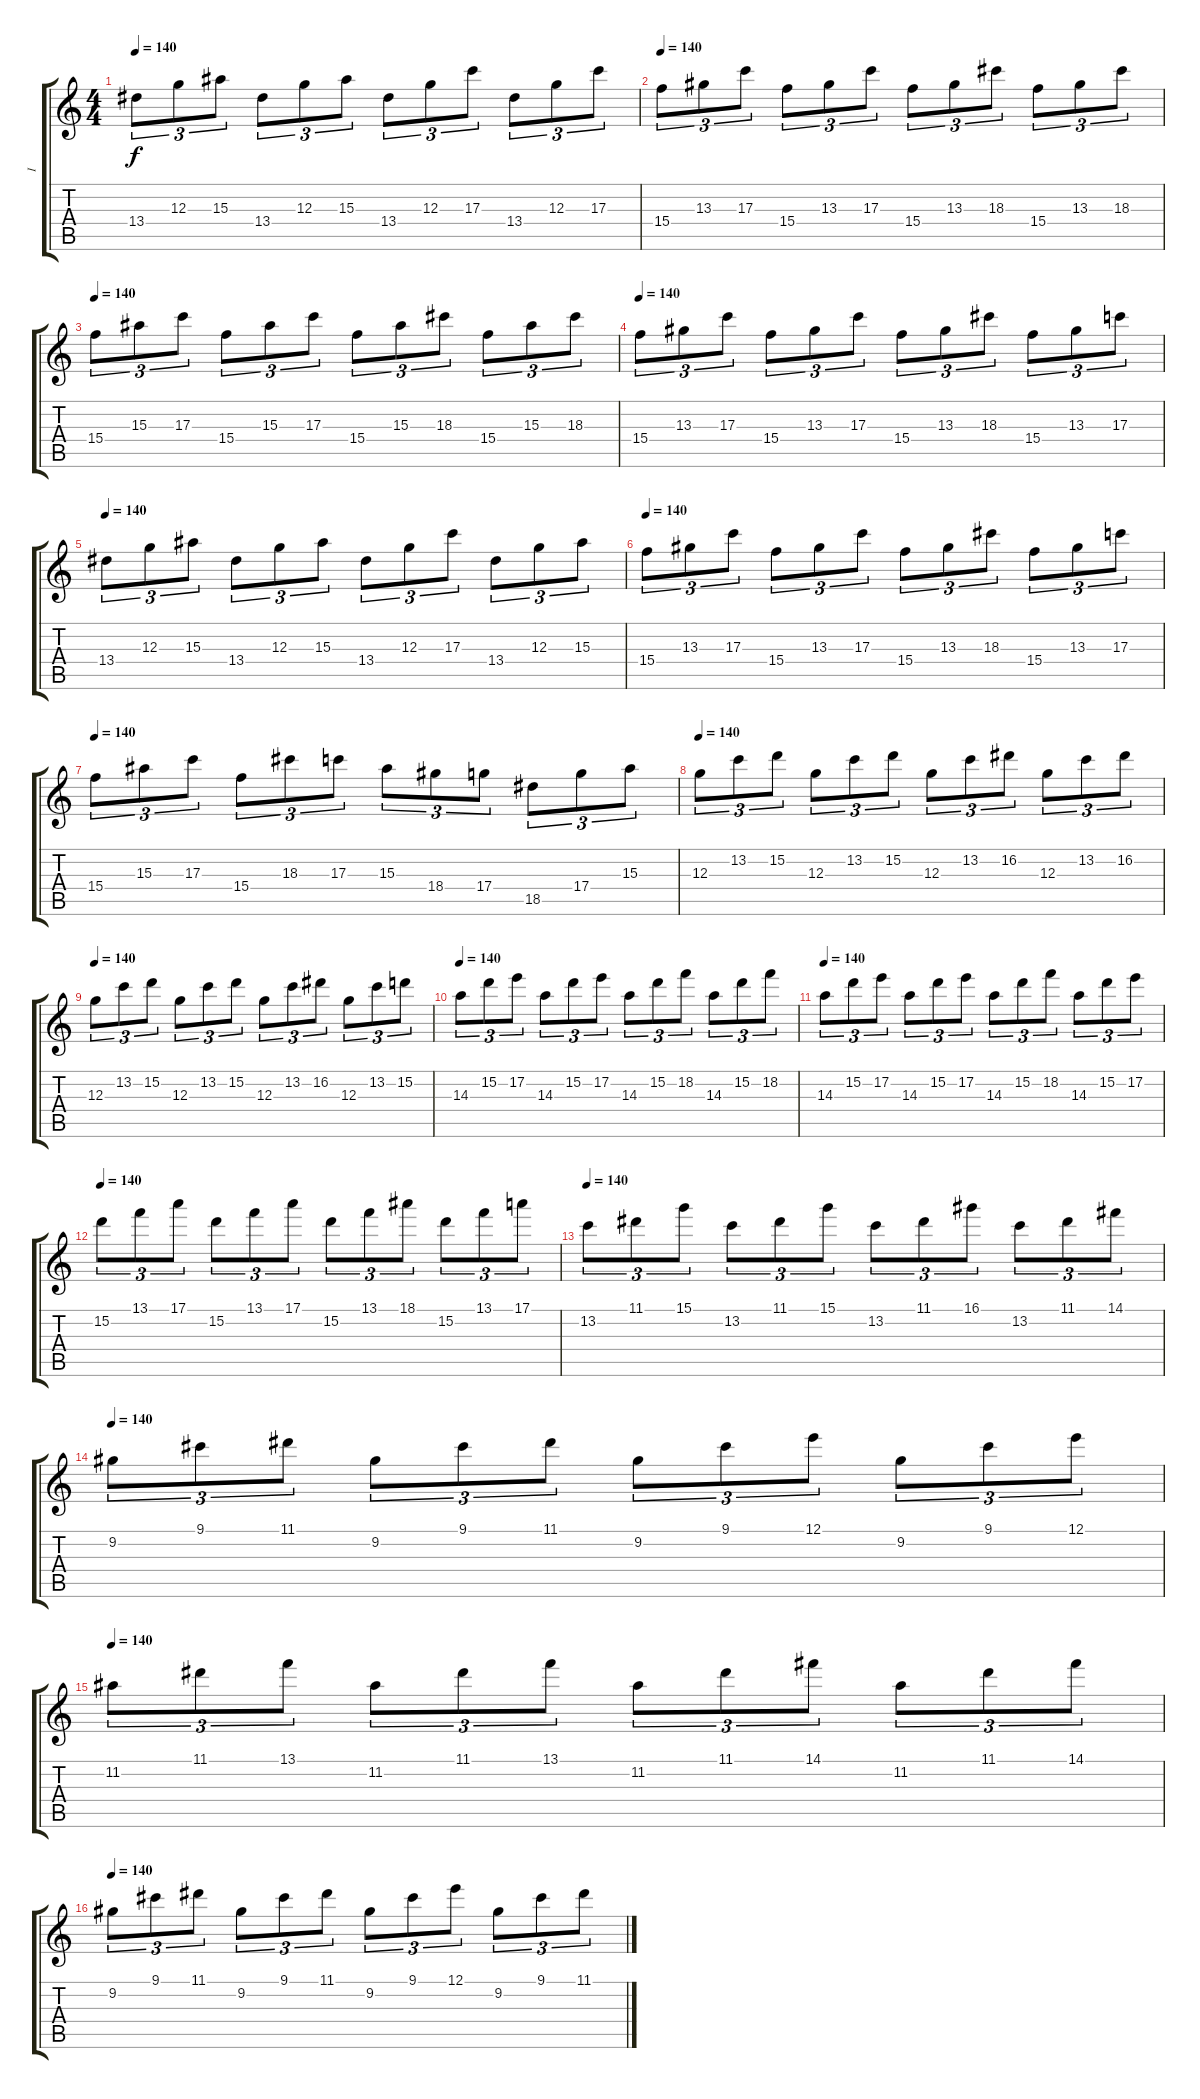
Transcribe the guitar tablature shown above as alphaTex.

\track ("I" "I") {instrument distortionguitar}
\staff {score tabs}
\tuning (E4 B3 G3 D3 A2 E2) {hide}
\ts (4 4)
\tempo 140
\clef g2
\ks c
13.4.8{tu (3 2) dy f} 12.3.8{tu (3 2)} 15.3.8{tu (3 2)} 13.4.8{tu (3 2)} 12.3.8{tu (3 2)} 15.3.8{tu (3 2)} 13.4.8{tu (3 2)} 12.3.8{tu (3 2)} 17.3.8{tu (3 2)} 13.4.8{tu (3 2)} 12.3.8{tu (3 2)} 17.3.8{tu (3 2)} |
\tempo 140
15.4.8{tu (3 2)} 13.3.8{tu (3 2)} 17.3.8{tu (3 2)} 15.4.8{tu (3 2)} 13.3.8{tu (3 2)} 17.3.8{tu (3 2)} 15.4.8{tu (3 2)} 13.3.8{tu (3 2)} 18.3.8{tu (3 2)} 15.4.8{tu (3 2)} 13.3.8{tu (3 2)} 18.3.8{tu (3 2)} |
\tempo 140
15.4.8{tu (3 2)} 15.3.8{tu (3 2)} 17.3.8{tu (3 2)} 15.4.8{tu (3 2)} 15.3.8{tu (3 2)} 17.3.8{tu (3 2)} 15.4.8{tu (3 2)} 15.3.8{tu (3 2)} 18.3.8{tu (3 2)} 15.4.8{tu (3 2)} 15.3.8{tu (3 2)} 18.3.8{tu (3 2)} |
\tempo 140
15.4.8{tu (3 2)} 13.3.8{tu (3 2)} 17.3.8{tu (3 2)} 15.4.8{tu (3 2)} 13.3.8{tu (3 2)} 17.3.8{tu (3 2)} 15.4.8{tu (3 2)} 13.3.8{tu (3 2)} 18.3.8{tu (3 2)} 15.4.8{tu (3 2)} 13.3.8{tu (3 2)} 17.3.8{tu (3 2)} |
\tempo 140
13.4.8{tu (3 2)} 12.3.8{tu (3 2)} 15.3.8{tu (3 2)} 13.4.8{tu (3 2)} 12.3.8{tu (3 2)} 15.3.8{tu (3 2)} 13.4.8{tu (3 2)} 12.3.8{tu (3 2)} 17.3.8{tu (3 2)} 13.4.8{tu (3 2)} 12.3.8{tu (3 2)} 15.3.8{tu (3 2)} |
\tempo 140
15.4.8{tu (3 2)} 13.3.8{tu (3 2)} 17.3.8{tu (3 2)} 15.4.8{tu (3 2)} 13.3.8{tu (3 2)} 17.3.8{tu (3 2)} 15.4.8{tu (3 2)} 13.3.8{tu (3 2)} 18.3.8{tu (3 2)} 15.4.8{tu (3 2)} 13.3.8{tu (3 2)} 17.3.8{tu (3 2)} |
\tempo 140
15.4.8{tu (3 2)} 15.3.8{tu (3 2)} 17.3.8{tu (3 2)} 15.4.8{tu (3 2)} 18.3.8{tu (3 2)} 17.3.8{tu (3 2)} 15.3.8{tu (3 2)} 18.4.8{tu (3 2)} 17.4.8{tu (3 2)} 18.5.8{tu (3 2)} 17.4.8{tu (3 2)} 15.3.8{tu (3 2)} |
\tempo 140
12.3.8{tu (3 2)} 13.2.8{tu (3 2)} 15.2.8{tu (3 2)} 12.3.8{tu (3 2)} 13.2.8{tu (3 2)} 15.2.8{tu (3 2)} 12.3.8{tu (3 2)} 13.2.8{tu (3 2)} 16.2.8{tu (3 2)} 12.3.8{tu (3 2)} 13.2.8{tu (3 2)} 16.2.8{tu (3 2)} |
\tempo 140
12.3.8{tu (3 2)} 13.2.8{tu (3 2)} 15.2.8{tu (3 2)} 12.3.8{tu (3 2)} 13.2.8{tu (3 2)} 15.2.8{tu (3 2)} 12.3.8{tu (3 2)} 13.2.8{tu (3 2)} 16.2.8{tu (3 2)} 12.3.8{tu (3 2)} 13.2.8{tu (3 2)} 15.2.8{tu (3 2)} |
\tempo 140
14.3.8{tu (3 2)} 15.2.8{tu (3 2)} 17.2.8{tu (3 2)} 14.3.8{tu (3 2)} 15.2.8{tu (3 2)} 17.2.8{tu (3 2)} 14.3.8{tu (3 2)} 15.2.8{tu (3 2)} 18.2.8{tu (3 2)} 14.3.8{tu (3 2)} 15.2.8{tu (3 2)} 18.2.8{tu (3 2)} |
\tempo 140
14.3.8{tu (3 2)} 15.2.8{tu (3 2)} 17.2.8{tu (3 2)} 14.3.8{tu (3 2)} 15.2.8{tu (3 2)} 17.2.8{tu (3 2)} 14.3.8{tu (3 2)} 15.2.8{tu (3 2)} 18.2.8{tu (3 2)} 14.3.8{tu (3 2)} 15.2.8{tu (3 2)} 17.2.8{tu (3 2)} |
\tempo 140
15.2.8{tu (3 2)} 13.1.8{tu (3 2)} 17.1.8{tu (3 2)} 15.2.8{tu (3 2)} 13.1.8{tu (3 2)} 17.1.8{tu (3 2)} 15.2.8{tu (3 2)} 13.1.8{tu (3 2)} 18.1.8{tu (3 2)} 15.2.8{tu (3 2)} 13.1.8{tu (3 2)} 17.1.8{tu (3 2)} |
\tempo 140
13.2.8{tu (3 2)} 11.1.8{tu (3 2)} 15.1.8{tu (3 2)} 13.2.8{tu (3 2)} 11.1.8{tu (3 2)} 15.1.8{tu (3 2)} 13.2.8{tu (3 2)} 11.1.8{tu (3 2)} 16.1.8{tu (3 2)} 13.2.8{tu (3 2)} 11.1.8{tu (3 2)} 14.1.8{tu (3 2)} |
\tempo 140
9.2.8{tu (3 2)} 9.1.8{tu (3 2)} 11.1.8{tu (3 2)} 9.2.8{tu (3 2)} 9.1.8{tu (3 2)} 11.1.8{tu (3 2)} 9.2.8{tu (3 2)} 9.1.8{tu (3 2)} 12.1.8{tu (3 2)} 9.2.8{tu (3 2)} 9.1.8{tu (3 2)} 12.1.8{tu (3 2)} |
\tempo 140
11.2.8{tu (3 2)} 11.1.8{tu (3 2)} 13.1.8{tu (3 2)} 11.2.8{tu (3 2)} 11.1.8{tu (3 2)} 13.1.8{tu (3 2)} 11.2.8{tu (3 2)} 11.1.8{tu (3 2)} 14.1.8{tu (3 2)} 11.2.8{tu (3 2)} 11.1.8{tu (3 2)} 14.1.8{tu (3 2)} |
\tempo 140
9.2.8{tu (3 2)} 9.1.8{tu (3 2)} 11.1.8{tu (3 2)} 9.2.8{tu (3 2)} 9.1.8{tu (3 2)} 11.1.8{tu (3 2)} 9.2.8{tu (3 2)} 9.1.8{tu (3 2)} 12.1.8{tu (3 2)} 9.2.8{tu (3 2)} 9.1.8{tu (3 2)} 11.1.8{tu (3 2)}
